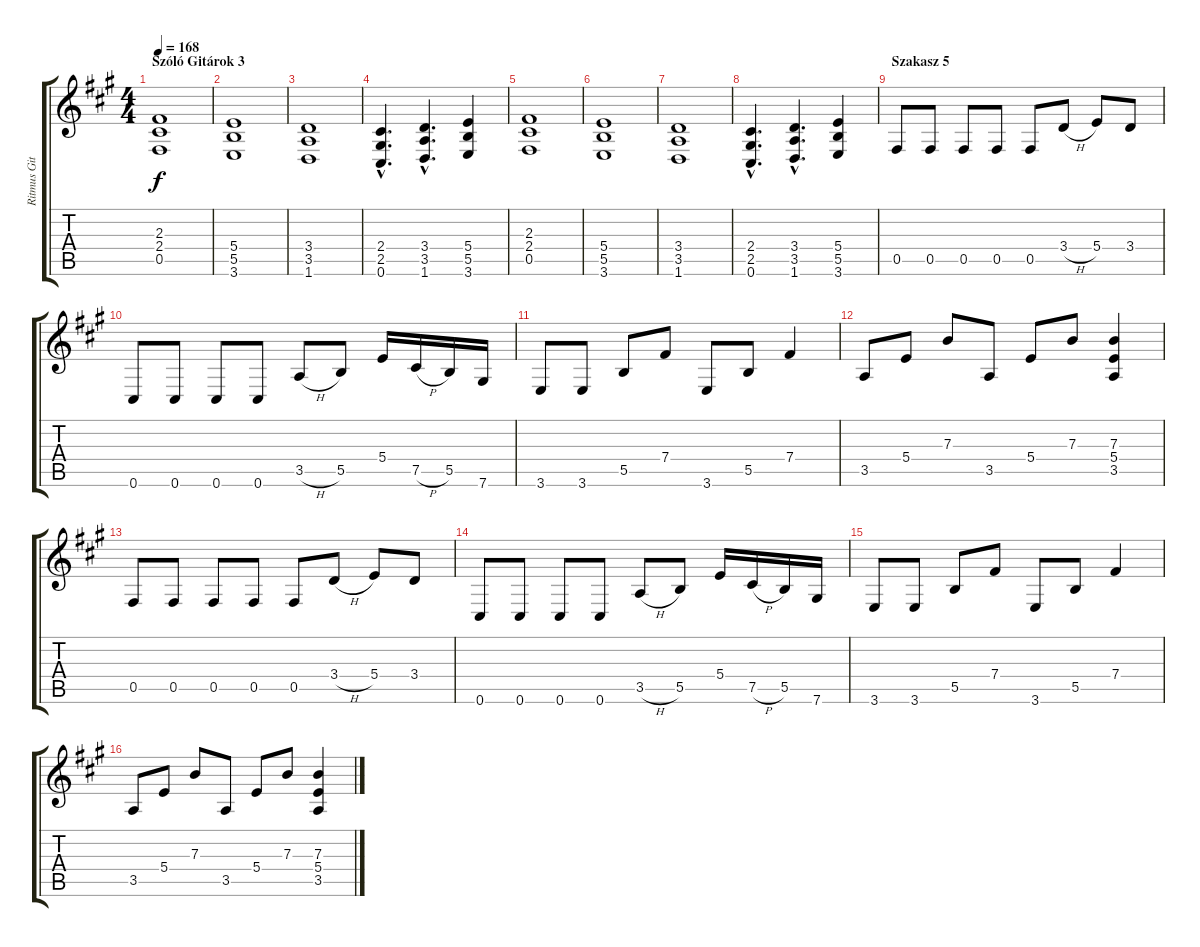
\track ("Ritmus Gitár 2" "Ritmus Git") {instrument distortionguitar}
\staff {score tabs}
\tuning (Db4 Ab3 E3 B2 Gb2 Db2) {hide}
\ts (4 4)
\section ("" "Szóló Gitárok 3")
\tempo 168
\clef g2
\ks f#minor
(2.3 2.4 0.5).1{dy f} |
(5.4 5.5 3.6).1 |
(3.4 3.5 1.6).1 |
(2.4{hac} 2.5{hac} 0.6{hac}).4{d} (3.4{hac} 3.5{hac} 1.6{hac}).4{d} (5.4 5.5 3.6).4 |
(2.3 2.4 0.5).1 |
(5.4 5.5 3.6).1 |
(3.4 3.5 1.6).1 |
(2.4{hac} 2.5{hac} 0.6{hac}).4{d} (3.4{hac} 3.5{hac} 1.6{hac}).4{d} (5.4 5.5 3.6).4 |
\section ("" "Szakasz 5")
0.5.8 0.5.8 0.5.8 0.5.8 0.5.8 3.4{h}.8 5.4.8 3.4.8 |
0.6.8 0.6.8 0.6.8 0.6.8 3.5{h}.8 5.5.8 5.4.16 7.5{h}.16 5.5.16 7.6.16 |
3.6.8 3.6.8 5.5.8 7.4.8 3.6.8 5.5.8 7.4.4 |
3.5.8 5.4.8 7.3.8 3.5.8 5.4.8 7.3.8 (7.3 5.4 3.5).4 |
0.5.8 0.5.8 0.5.8 0.5.8 0.5.8 3.4{h}.8 5.4.8 3.4.8 |
0.6.8 0.6.8 0.6.8 0.6.8 3.5{h}.8 5.5.8 5.4.16 7.5{h}.16 5.5.16 7.6.16 |
3.6.8 3.6.8 5.5.8 7.4.8 3.6.8 5.5.8 7.4.4 |
3.5.8 5.4.8 7.3.8 3.5.8 5.4.8 7.3.8 (7.3 5.4 3.5).4
